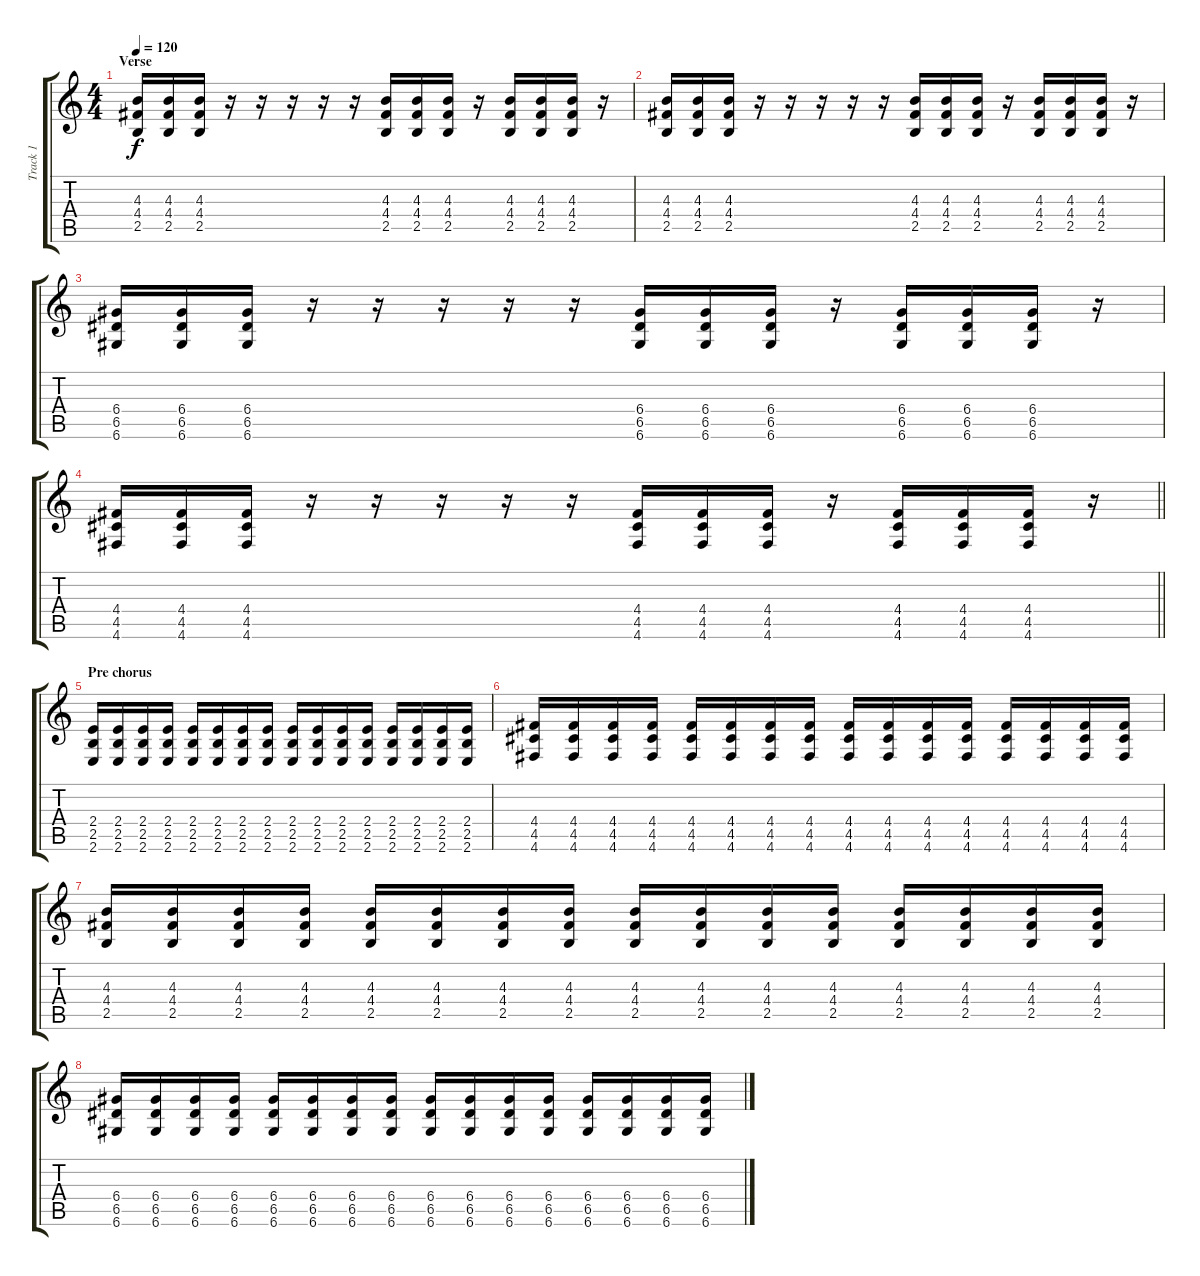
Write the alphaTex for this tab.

\track ("Track 1" "Track 1") {instrument distortionguitar}
\staff {score tabs}
\tuning (E4 B3 G3 D3 A2 D2) {hide}
\ts (4 4)
\section ("" "Verse")
\tempo 120
\clef g2
\ks c
(4.3 4.4 2.5).16{dy f} (4.3 4.4 2.5).16 (4.3 4.4 2.5).16 r.16 r.16 r.16 r.16 r.16 (4.3 4.4 2.5).16 (4.3 4.4 2.5).16 (4.3 4.4 2.5).16 r.16 (4.3 4.4 2.5).16 (4.3 4.4 2.5).16 (4.3 4.4 2.5).16 r.16 |
(4.3 4.4 2.5).16 (4.3 4.4 2.5).16 (4.3 4.4 2.5).16 r.16 r.16 r.16 r.16 r.16 (4.3 4.4 2.5).16 (4.3 4.4 2.5).16 (4.3 4.4 2.5).16 r.16 (4.3 4.4 2.5).16 (4.3 4.4 2.5).16 (4.3 4.4 2.5).16 r.16 |
(6.4 6.5 6.6).16 (6.4 6.5 6.6).16 (6.4 6.5 6.6).16 r.16 r.16 r.16 r.16 r.16 (6.4 6.5 6.6).16 (6.4 6.5 6.6).16 (6.4 6.5 6.6).16 r.16 (6.4 6.5 6.6).16 (6.4 6.5 6.6).16 (6.4 6.5 6.6).16 r.16 |
\barLineRight lightlight
(4.4 4.5 4.6).16 (4.4 4.5 4.6).16 (4.4 4.5 4.6).16 r.16 r.16 r.16 r.16 r.16 (4.4 4.5 4.6).16 (4.4 4.5 4.6).16 (4.4 4.5 4.6).16 r.16 (4.4 4.5 4.6).16 (4.4 4.5 4.6).16 (4.4 4.5 4.6).16 r.16 |
\section ("" "Pre chorus")
(2.4 2.5 2.6).16 (2.4 2.5 2.6).16 (2.4 2.5 2.6).16 (2.4 2.5 2.6).16 (2.4 2.5 2.6).16 (2.4 2.5 2.6).16 (2.4 2.5 2.6).16 (2.4 2.5 2.6).16 (2.4 2.5 2.6).16 (2.4 2.5 2.6).16 (2.4 2.5 2.6).16 (2.4 2.5 2.6).16 (2.4 2.5 2.6).16 (2.4 2.5 2.6).16 (2.4 2.5 2.6).16 (2.4 2.5 2.6).16 |
(4.4 4.5 4.6).16 (4.4 4.5 4.6).16 (4.4 4.5 4.6).16 (4.4 4.5 4.6).16 (4.4 4.5 4.6).16 (4.4 4.5 4.6).16 (4.4 4.5 4.6).16 (4.4 4.5 4.6).16 (4.4 4.5 4.6).16 (4.4 4.5 4.6).16 (4.4 4.5 4.6).16 (4.4 4.5 4.6).16 (4.4 4.5 4.6).16 (4.4 4.5 4.6).16 (4.4 4.5 4.6).16 (4.4 4.5 4.6).16 |
(4.3 4.4 2.5).16 (4.3 4.4 2.5).16 (4.3 4.4 2.5).16 (4.3 4.4 2.5).16 (4.3 4.4 2.5).16 (4.3 4.4 2.5).16 (4.3 4.4 2.5).16 (4.3 4.4 2.5).16 (4.3 4.4 2.5).16 (4.3 4.4 2.5).16 (4.3 4.4 2.5).16 (4.3 4.4 2.5).16 (4.3 4.4 2.5).16 (4.3 4.4 2.5).16 (4.3 4.4 2.5).16 (4.3 4.4 2.5).16 |
(6.4 6.5 6.6).16 (6.4 6.5 6.6).16 (6.4 6.5 6.6).16 (6.4 6.5 6.6).16 (6.4 6.5 6.6).16 (6.4 6.5 6.6).16 (6.4 6.5 6.6).16 (6.4 6.5 6.6).16 (6.4 6.5 6.6).16 (6.4 6.5 6.6).16 (6.4 6.5 6.6).16 (6.4 6.5 6.6).16 (6.4 6.5 6.6).16 (6.4 6.5 6.6).16 (6.4 6.5 6.6).16 (6.4 6.5 6.6).16
